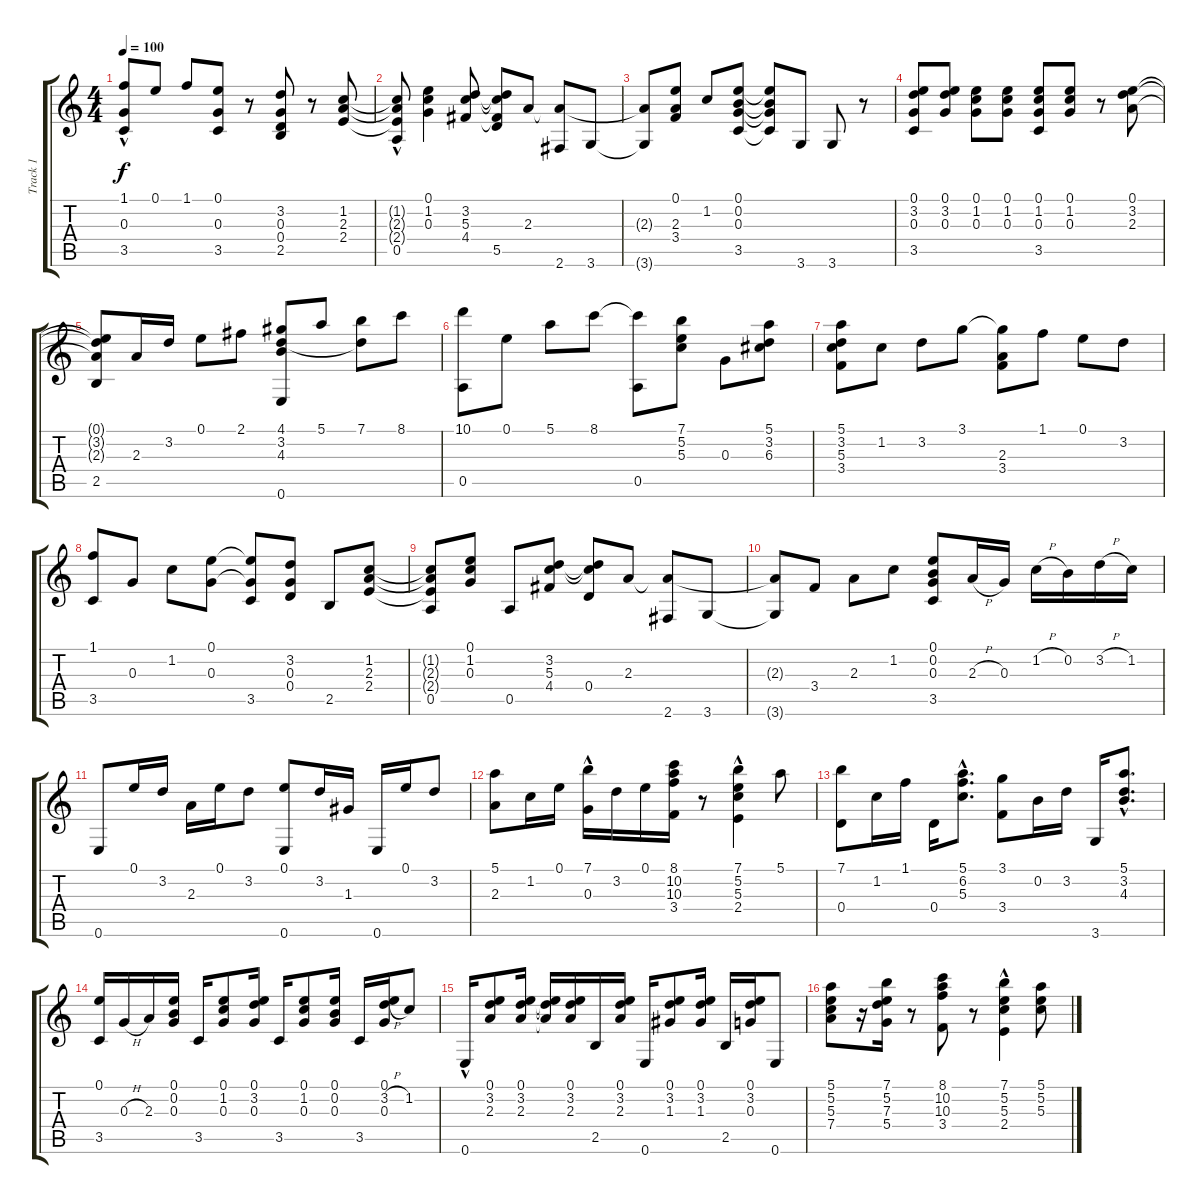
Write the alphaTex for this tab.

\track ("Track 1" "Track 1") {instrument acousticguitarnylon}
\staff {score tabs}
\tuning (E4 B3 G3 D3 A2 E2) {hide}
\ts (4 4)
\tempo 100
\clef g2
\ks c
(1.1 0.3{hac} 3.5{hac}).8{dy f} 0.1.8 1.1.8 (0.1 0.3 3.5).8 r.8 (3.2 0.3 0.4 2.5).8 r.8 (1.2 2.3 2.4).8 |
(1.2{t} 2.3{t} 2.4{t} 0.5{hac}).8 (0.1 1.2 0.3).4 (3.2 5.3 4.4).8 (3.2{t} 5.3{t} 4.4{t} 5.5).8 2.3.8 (2.3{t} 2.6).8 3.6.8 |
(2.3{t} 3.6{t}).8 (0.1 2.3 3.4).8 1.2.8 (0.1 0.2 0.3 3.5).8 (0.1{t} 0.2{t} 0.3{t} 3.5{t}).8 3.6.8 3.6.8 r.8 |
(0.1 3.2 0.3 3.5).8 (0.1 3.2 0.3).8 (0.1 1.2 0.3).8 (0.1 1.2 0.3).8 (0.1 1.2 0.3 3.5).8 (0.1 1.2 0.3).8 r.8 (0.1 3.2 2.3).8 |
(0.1{t} 3.2{t} 2.3{t} 2.5).8 2.3.16 3.2.16 0.1.8 2.1.8 (4.1 3.2 4.3 0.6).8 5.1.8 (7.1 3.2{t}).8 8.1.8 |
(10.1 0.5).8 0.1.8 5.1.8 8.1.8 (8.1{t} 0.5).8 (7.1 5.2 5.3).8 0.3.8 (5.1 3.2 6.3).8 |
(5.1 3.2 5.3 3.4).8 1.2.8 3.2.8 3.1.8 (3.1{t} 2.3 3.4).8 1.1.8 0.1.8 3.2.8 |
(1.1 3.5).8 0.3.8 1.2.8 (0.1 0.3).8 (0.1{t} 0.3{t} 3.5).8 (3.2 0.3 0.4).8 2.5.8 (1.2 2.3 2.4).8 |
(1.2{t} 2.3{t} 2.4{t} 0.5).8 (0.1 1.2 0.3).8 0.5.8 (3.2 5.3 4.4).8 (3.2{t} 5.3{t} 0.4).8 2.3.8 (2.3{t} 2.6).8 3.6.8 |
(2.3{t} 3.6{t}).8 3.4.8 2.3.8 1.2.8 (0.1 0.2 0.3 3.5).8 2.3{h}.16 0.3.16 1.2{h}.16 0.2.16 3.2{h}.16 1.2.16 |
0.6.8 0.1.16 3.2.16 2.3.16 0.1.16 3.2.8 (0.1 0.6).8 3.2.16 1.3.16 0.6.16 0.1.16 3.2.8 |
(5.1 2.3).8 1.2.16 0.1.16 (7.1 0.3{hac}).16 3.2.16 0.1.16 (8.1 10.2 10.3 3.4).16 r.8 (7.1 5.2 5.3 2.4{hac}).4 5.1.8 |
(7.1 0.4).8 1.2.16 1.1.16 0.4.16 (5.1{hac} 6.2{hac} 5.3{hac}).8{d} (3.1 3.4).8 0.2.16 3.2.16 3.6.16 (5.1{hac} 3.2{hac} 4.3{hac}).8{d} |
(0.1 3.5).16 0.3{h}.16 2.3.16 (0.1 0.2 0.3).16 3.5.16 (0.1 1.2 0.3).8 (0.1 3.2 0.3).16 3.5.16 (0.1 1.2 0.3).8 (0.1 0.2 0.3).16 3.5.16 (0.1 3.2{h} 0.3).16 1.2.8 |
0.6{hac}.16 (0.1 3.2 2.3).8 (0.1 3.2 2.3).16 (0.1{t} 3.2{t} 2.3{t}).16 (0.1 3.2 2.3).16 2.5.16 (0.1 3.2 2.3).16 0.6.16 (0.1 3.2 1.3).8 (0.1 3.2 1.3).16 2.5.16 (0.1 3.2 0.3).16 0.6.8 |
(5.1 5.2 5.3 7.4).8 r.16 (7.1 5.2 7.3 5.4).16 r.8 (8.1 10.2 10.3 3.4).8 r.8 (7.1 5.2 5.3 2.4{hac}).4 (5.1 5.2 5.3).8
